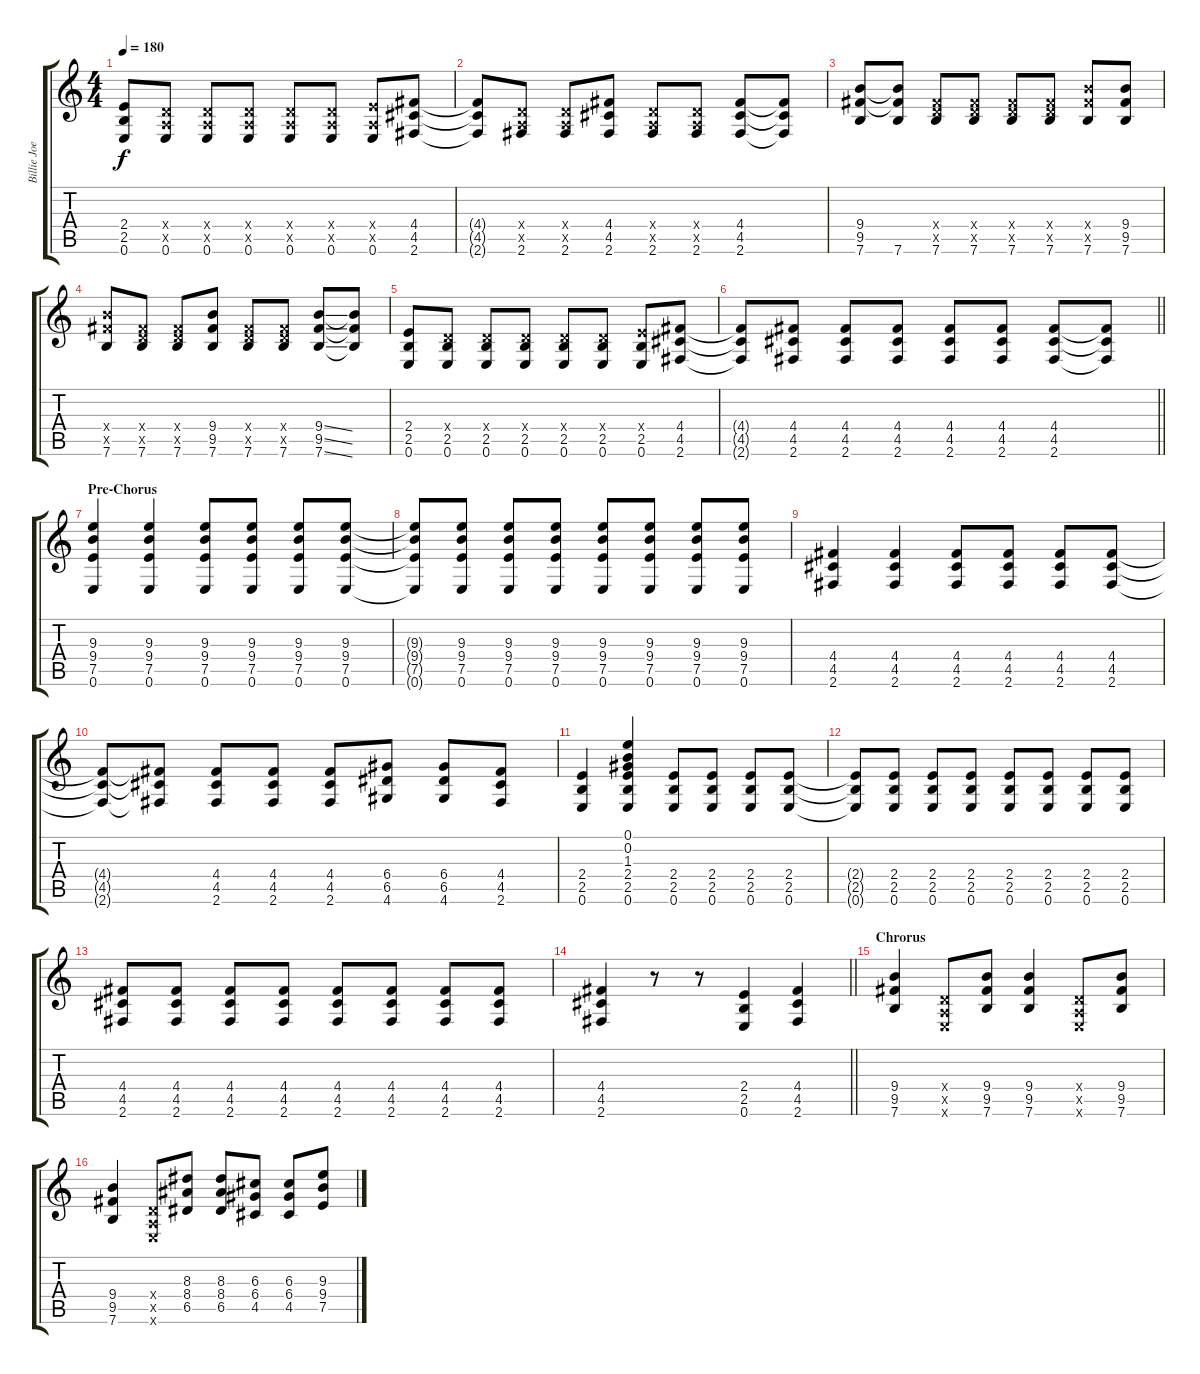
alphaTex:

\track ("Billie Joe Armstrong (Guitar 1)" "Billie Joe") {instrument overdrivenguitar}
\staff {score tabs}
\tuning (E4 B3 G3 D3 A2 E2) {hide}
\ts (4 4)
\tempo 180
\clef g2
\ks c
(2.4 2.5 0.6).8{dy f} (0.4{x} 0.5{x} 0.6).8 (0.4{x} 0.5{x} 0.6).8 (0.4{x} 0.5{x} 0.6).8 (0.4{x} 0.5{x} 0.6).8 (0.4{x} 0.5{x} 0.6).8 (2.4{x} 0.5{x} 0.6).8 (4.4 4.5 2.6).8 |
(4.4{t} 4.5{t} 2.6{t}).8 (0.4{x} 0.5{x} 2.6).8 (0.4{x} 0.5{x} 2.6).8 (4.4 4.5 2.6).8 (0.4{x} 0.5{x} 2.6).8 (0.4{x} 0.5{x} 2.6).8 (4.4 4.5 2.6).8 (4.4{t} 4.5{t} 2.6{t}).8 |
(9.4 9.5 7.6).8 (9.4{t} 9.5{t} 7.6).8 (0.4{x} 9.5{x} 7.6).8 (0.4{x} 9.5{x} 7.6).8 (0.4{x} 9.5{x} 7.6).8 (0.4{x} 9.5{x} 7.6).8 (9.4{x} 9.5{x} 7.6).8 (9.4 9.5 7.6).8 |
(9.4{x} 9.5{x} 7.6).8 (0.4{x} 9.5{x} 7.6).8 (0.4{x} 9.5{x} 7.6).8 (9.4 9.5 7.6).8 (0.4{x} 9.5{x} 7.6).8 (0.4{x} 9.5{x} 7.6).8 (9.4{ss} 9.5{ss} 7.6{ss}).8 (9.4{t} 9.5{t} 7.6{t}).8 |
(2.4 2.5 0.6).8 (0.4{x} 2.5 0.6).8 (0.4{x} 2.5 0.6).8 (0.4{x} 2.5 0.6).8 (0.4{x} 2.5 0.6).8 (0.4{x} 2.5 0.6).8 (2.4{x} 2.5 0.6).8 (4.4 4.5 2.6).8 |
\barLineRight lightlight
(4.4{t} 4.5{t} 2.6{t}).8 (4.4 4.5 2.6).8 (4.4 4.5 2.6).8 (4.4 4.5 2.6).8 (4.4 4.5 2.6).8 (4.4 4.5 2.6).8 (4.4 4.5 2.6).8 (4.4{t} 4.5{t} 2.6{t}).8 |
\section ("" "Pre-Chorus")
(9.3 9.4 7.5 0.6).4 (9.3 9.4 7.5 0.6).4 (9.3 9.4 7.5 0.6).8 (9.3 9.4 7.5 0.6).8 (9.3 9.4 7.5 0.6).8 (9.3 9.4 7.5 0.6).8 |
(9.3{t} 9.4{t} 7.5{t} 0.6{t}).8 (9.3 9.4 7.5 0.6).8 (9.3 9.4 7.5 0.6).8 (9.3 9.4 7.5 0.6).8 (9.3 9.4 7.5 0.6).8 (9.3 9.4 7.5 0.6).8 (9.3 9.4 7.5 0.6).8 (9.3 9.4 7.5 0.6).8 |
(4.4 4.5 2.6).4 (4.4 4.5 2.6).4 (4.4 4.5 2.6).8 (4.4 4.5 2.6).8 (4.4 4.5 2.6).8 (4.4 4.5 2.6).8 |
(4.4{t} 4.5{t} 2.6{t}).8 (4.4{t} 4.5{t} 2.6{t}).8 (4.4 4.5 2.6).8 (4.4 4.5 2.6).8 (4.4 4.5 2.6).8 (6.4 6.5 4.6).8 (6.4 6.5 4.6).8 (4.4 4.5 2.6).8 |
(2.4 2.5 0.6).4 (0.1 0.2 1.3 2.4 2.5 0.6).4 (2.4 2.5 0.6).8 (2.4 2.5 0.6).8 (2.4 2.5 0.6).8 (2.4 2.5 0.6).8 |
(2.4{t} 2.5{t} 0.6{t}).8 (2.4 2.5 0.6).8 (2.4 2.5 0.6).8 (2.4 2.5 0.6).8 (2.4 2.5 0.6).8 (2.4 2.5 0.6).8 (2.4 2.5 0.6).8 (2.4 2.5 0.6).8 |
(4.4 4.5 2.6).8 (4.4 4.5 2.6).8 (4.4 4.5 2.6).8 (4.4 4.5 2.6).8 (4.4 4.5 2.6).8 (4.4 4.5 2.6).8 (4.4 4.5 2.6).8 (4.4 4.5 2.6).8 |
\barLineRight lightlight
(4.4 4.5 2.6).4 r.8 r.8 (2.4 2.5 0.6).4 (4.4 4.5 2.6).4 |
\section ("" "Chrorus")
(9.4 9.5 7.6).4 (0.4{x} 0.5{x} 0.6{x}).8 (9.4 9.5 7.6).8 (9.4 9.5 7.6).4 (0.4{x} 0.5{x} 0.6{x}).8 (9.4 9.5 7.6).8 |
(9.4 9.5 7.6).4 (0.4{x} 0.5{x} 0.6{x}).8 (8.3 8.4 6.5).8 (8.3 8.4 6.5).8 (6.3 6.4 4.5).8 (6.3 6.4 4.5).8 (9.3 9.4 7.5).8
